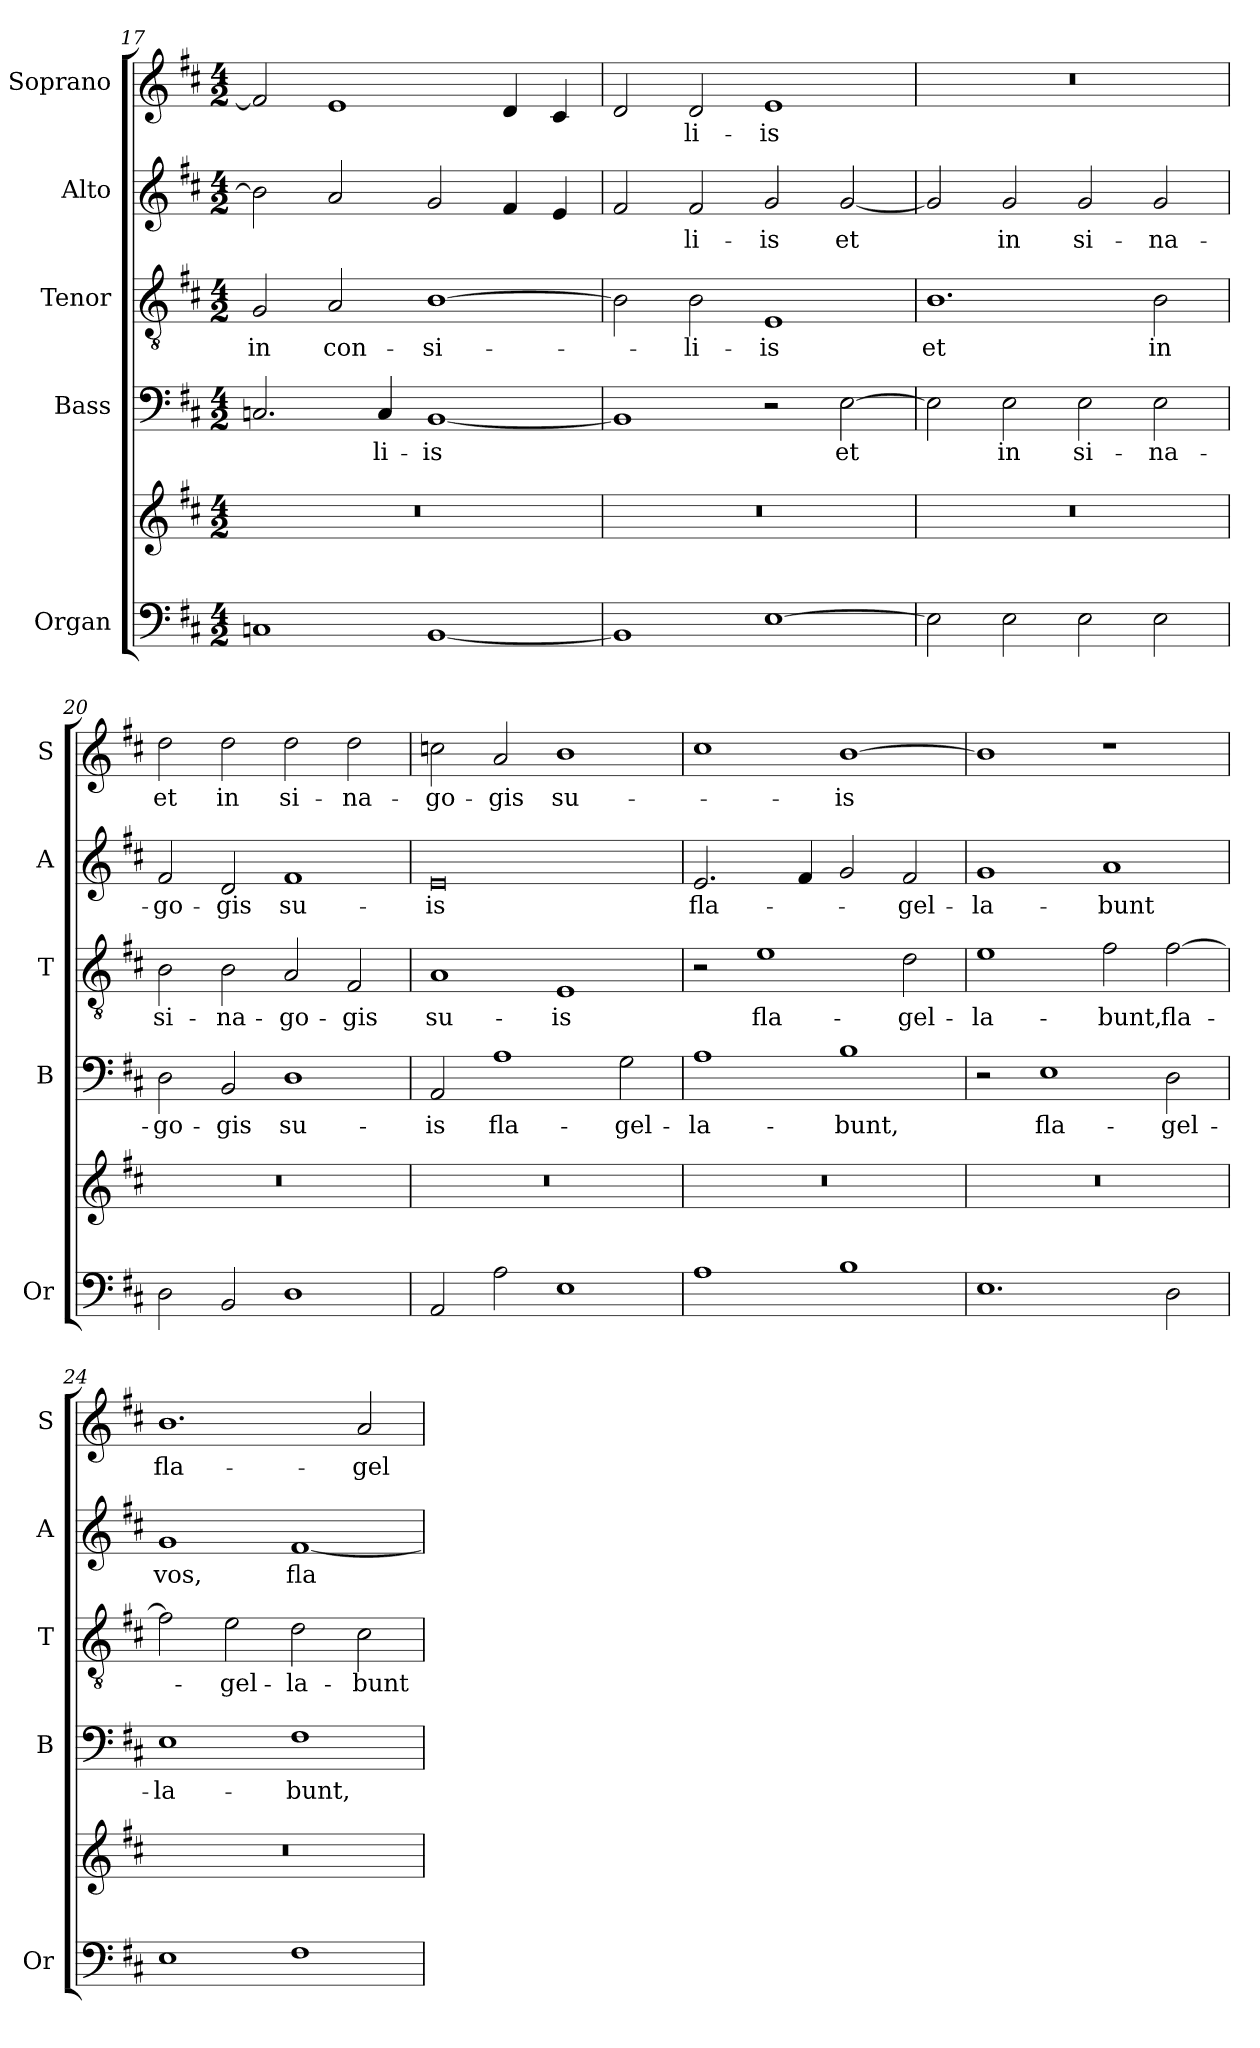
**kern	**kern	**kern	**text	**kern	**text	**kern	**text	**kern	**text
*part5	*part5	*part4	*part4	*part3	*part3	*part2	*part2	*part1	*part1
*staff6	*staff5	*staff4	*staff4	*staff3	*staff3	*staff2	*staff2	*staff1	*staff1
*I"Organ	*	*I"Bass	*	*I"Tenor	*	*I"Alto	*	*I"Soprano	*
*I'Or	*	*I'B	*	*I'T	*	*I'A	*	*I'S	*
*clefF4	*clefG2	*clefF4	*	*clefGv2	*	*clefG2	*	*clefG2	*
*k[f#c#]	*k[f#c#]	*k[f#c#]	*	*k[f#c#]	*	*k[f#c#]	*	*k[f#c#]	*
*D:	*D:	*D:	*	*D:	*	*D:	*	*D:	*
*M4/2	*M4/2	*M4/2	*	*M4/2	*	*M4/2	*	*M4/2	*
=17	=17	=17	=17	=17	=17	=17	=17	=17	=17
!	!	!	!	!	!LO:LY:b	!	!	!	!
1Cn	0r	2.Cn/	.	2G/	in	2b\]	.	2f#/]	.
!	!	!	!	!	!LO:LY:b	!	!	!	!
.	.	.	.	2A/	con-	2a/	.	1e	.
!	!	!	!LO:LY:b	!	!	!	!	!	!
.	.	4C/	-li-	.	.	.	.	.	.
!	!	!	!LO:LY:b	!	!LO:LY:b	!	!	!	!
[1BB	.	[1BB	-is	[1B	-si-	2g/	.	.	.
.	.	.	.	.	.	4f#/	.	4d/	.
.	.	.	.	.	.	4e/	.	4c#/	.
=18	=18	=18	=18	=18	=18	=18	=18	=18	=18
1BB]	0r	1BB]	.	2B\]	.	2f#/	.	2d/	.
!	!	!	!	!	!LO:LY:b	!	!LO:LY:b	!	!LO:LY:b
.	.	.	.	2B\	-li-	2f#/	-li-	2d/	-li-
!	!	!	!	!	!LO:LY:b	!	!LO:LY:b	!	!LO:LY:b
[1E	.	2r	.	1E	-is	2g/	-is	1e	-is
!	!	!	!LO:LY:b	!	!	!	!LO:LY:b	!	!
.	.	[2E\	et	.	.	[2g/	et	.	.
=19	=19	=19	=19	=19	=19	=19	=19	=19	=19
!	!	!	!	!	!LO:LY:b	!	!	!	!
2E\]	0r	2E\]	.	1.B	et	2g/]	.	0r	.
!	!	!	!LO:LY:b	!	!	!	!LO:LY:b	!	!
2E\	.	2E\	in	.	.	2g/	in	.	.
!	!	!	!LO:LY:b	!	!	!	!LO:LY:b	!	!
2E\	.	2E\	si-	.	.	2g/	si-	.	.
!	!	!	!LO:LY:b	!	!LO:LY:b	!	!LO:LY:b	!	!
2E\	.	2E\	-na-	2B\	in	2g/	-na-	.	.
!!LO:LB:g=z
=20	=20	=20	=20	=20	=20	=20	=20	=20	=20
!	!	!	!LO:LY:b	!	!LO:LY:b	!	!LO:LY:b	!	!LO:LY:b
2D\	0r	2D\	-go-	2B\	si-	2f#/	-go-	2dd\	et
!	!	!	!LO:LY:b	!	!LO:LY:b	!	!LO:LY:b	!	!LO:LY:b
2BB/	.	2BB/	-gis	2B\	-na-	2d/	-gis	2dd\	in
!	!	!	!LO:LY:b	!	!LO:LY:b	!	!LO:LY:b	!	!LO:LY:b
1D	.	1D	su-	2A/	-go-	1f#	su-	2dd\	si-
!	!	!	!	!	!LO:LY:b	!	!	!	!LO:LY:b
.	.	.	.	2F#/	-gis	.	.	2dd\	-na-
=21	=21	=21	=21	=21	=21	=21	=21	=21	=21
!	!	!	!LO:LY:b	!	!LO:LY:b	!	!LO:LY:b	!	!LO:LY:b
2AA/	0r	2AA/	-is	1A	su-	0e	-is	2ccn\	-go-
!	!	!	!LO:LY:b	!	!	!	!	!	!LO:LY:b
2A\	.	1A	fla-	.	.	.	.	2a/	-gis
!	!	!	!	!	!LO:LY:b	!	!	!	!LO:LY:b
1E	.	.	.	1E	-is	.	.	1b	su-
!	!	!	!LO:LY:b	!	!	!	!	!	!
.	.	2G\	-gel-	.	.	.	.	.	.
=22	=22	=22	=22	=22	=22	=22	=22	=22	=22
!	!	!	!LO:LY:b	!	!	!	!LO:LY:b	!	!
1A	0r	1A	-la-	2r	.	2.e/	fla-	1cc#	.
!	!	!	!	!	!LO:LY:b	!	!	!	!
.	.	.	.	1e	fla-	.	.	.	.
.	.	.	.	.	.	4f#/	.	.	.
!	!	!	!LO:LY:b	!	!	!	!	!	!LO:LY:b
1B	.	1B	-bunt,	.	.	2g/	.	[1b	-is
!	!	!	!	!	!LO:LY:b	!	!LO:LY:b	!	!
.	.	.	.	2d\	-gel-	2f#/	-gel-	.	.
=23	=23	=23	=23	=23	=23	=23	=23	=23	=23
!	!	!	!	!	!LO:LY:b	!	!LO:LY:b	!	!
1.E	0r	2r	.	1e	-la-	1g	-la-	1b]	.
!	!	!	!LO:LY:b	!	!	!	!	!	!
.	.	1E	fla-	.	.	.	.	.	.
!	!	!	!	!	!LO:LY:b	!	!LO:LY:b	!	!
.	.	.	.	2f#\	-bunt,	1a	-bunt	1r	.
!	!	!	!LO:LY:b	!	!LO:LY:b	!	!	!	!
2D\	.	2D\	-gel-	[2f#\	fla-	.	.	.	.
=24	=24	=24	=24	=24	=24	=24	=24	=24	=24
!	!	!	!LO:LY:b	!	!	!	!LO:LY:b	!	!LO:LY:b
1E	0r	1E	-la-	2f#\]	.	1g	vos,	1.b	fla-
!	!	!	!	!	!LO:LY:b	!	!	!	!
.	.	.	.	2e\	-gel-	.	.	.	.
!	!	!	!LO:LY:b	!	!LO:LY:b	!	!LO:LY:b	!	!
1F#	.	1F#	-bunt,	2d\	-la-	[1f#	fla-	.	.
!	!	!	!	!	!LO:LY:b	!	!	!	!LO:LY:b
.	.	.	.	2c#\	-bunt	.	.	2a/	-gel-
=	=	=	=	=	=	=	=	=	=
*-	*-	*-	*-	*-	*-	*-	*-	*-	*-
